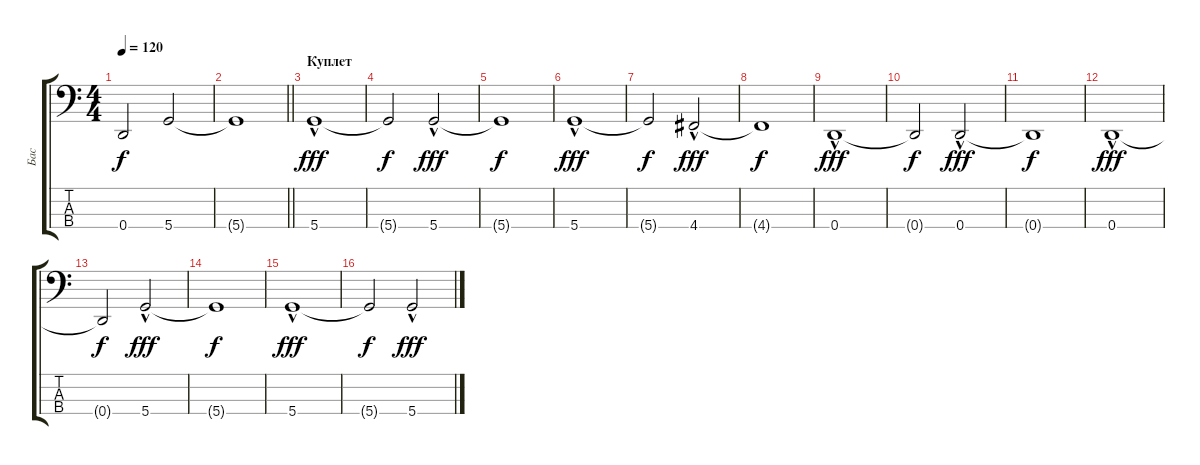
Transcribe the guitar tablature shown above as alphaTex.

\track ("Бас" "Бас") {instrument electricbassfinger}
\staff {score tabs}
\tuning (G2 D2 A1 D1) {hide}
\ts (4 4)
\tempo 120
\clef f4
\ks c
0.4{t}.2{dy f} 5.4.2 |
\barLineRight lightlight
5.4{t}.1 |
\section ("" "Куплет ")
5.4{hac}.1{dy fff} |
5.4{t}.2{dy f} 5.4{hac}.2{dy fff} |
5.4{t}.1{dy f} |
5.4{hac}.1{dy fff} |
5.4{t}.2{dy f} 4.4{hac}.2{dy fff} |
4.4{t}.1{dy f} |
0.4{hac}.1{dy fff} |
0.4{t}.2{dy f} 0.4{hac}.2{dy fff} |
0.4{t}.1{dy f} |
0.4{hac}.1{dy fff} |
0.4{t}.2{dy f} 5.4{hac}.2{dy fff} |
5.4{t}.1{dy f} |
5.4{hac}.1{dy fff} |
5.4{t}.2{dy f} 5.4{hac}.2{dy fff}
